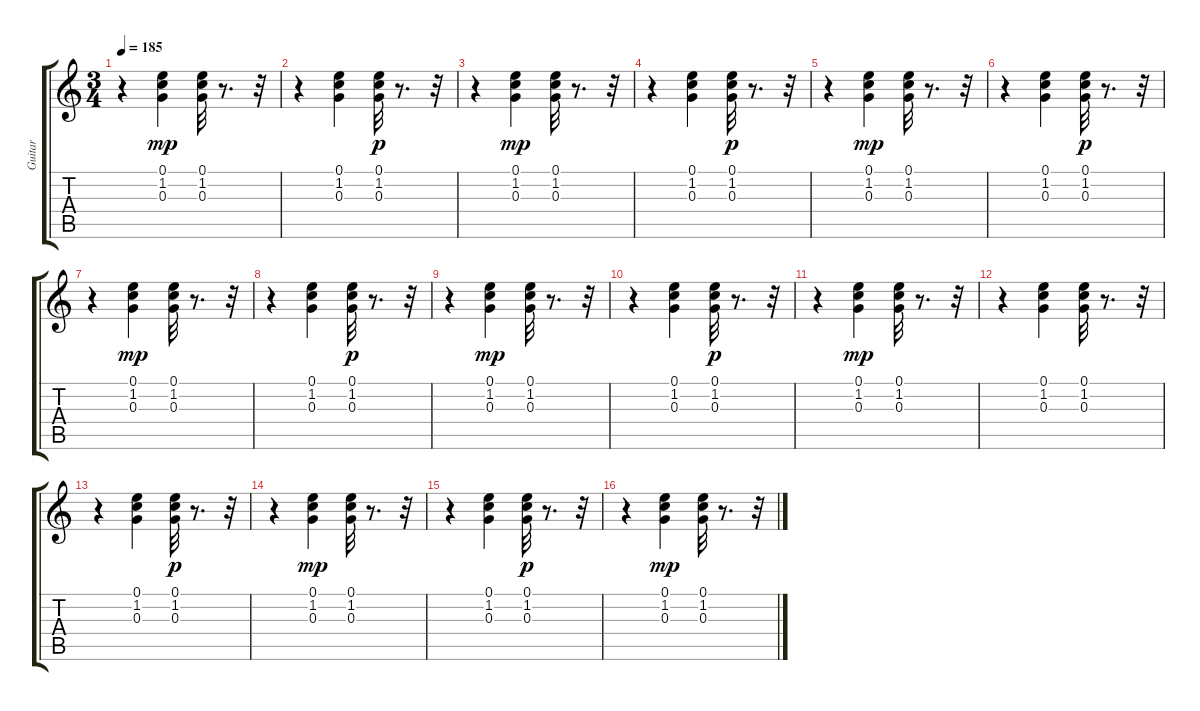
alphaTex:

\track ("Guitar " "Guitar ") {instrument acousticguitarnylon}
\staff {score tabs}
\tuning (E4 B3 G3 D3 A2 E2) {hide}
\ts (3 4)
\tempo 185
\clef g2
\ks c
r.4{dy p} (0.1 1.2 0.3).4{dy mp} (0.1 1.2 0.3).32 r.8{d} r.32 |
r.4 (0.1 1.2 0.3).4 (0.1 1.2 0.3).32{dy p} r.8{d} r.32 |
r.4 (0.1 1.2 0.3).4{dy mp} (0.1 1.2 0.3).32 r.8{d} r.32 |
r.4 (0.1 1.2 0.3).4 (0.1 1.2 0.3).32{dy p} r.8{d} r.32 |
r.4 (0.1 1.2 0.3).4{dy mp} (0.1 1.2 0.3).32 r.8{d} r.32 |
r.4 (0.1 1.2 0.3).4 (0.1 1.2 0.3).32{dy p} r.8{d} r.32 |
r.4 (0.1 1.2 0.3).4{dy mp} (0.1 1.2 0.3).32 r.8{d} r.32 |
r.4 (0.1 1.2 0.3).4 (0.1 1.2 0.3).32{dy p} r.8{d} r.32 |
r.4 (0.1 1.2 0.3).4{dy mp} (0.1 1.2 0.3).32 r.8{d} r.32 |
r.4 (0.1 1.2 0.3).4 (0.1 1.2 0.3).32{dy p} r.8{d} r.32 |
r.4 (0.1 1.2 0.3).4{dy mp} (0.1 1.2 0.3).32 r.8{d} r.32 |
r.4 (0.1 1.2 0.3).4 (0.1 1.2 0.3).32 r.8{d} r.32 |
r.4 (0.1 1.2 0.3).4 (0.1 1.2 0.3).32{dy p} r.8{d} r.32 |
r.4 (0.1 1.2 0.3).4{dy mp} (0.1 1.2 0.3).32 r.8{d} r.32 |
r.4 (0.1 1.2 0.3).4 (0.1 1.2 0.3).32{dy p} r.8{d} r.32 |
r.4 (0.1 1.2 0.3).4{dy mp} (0.1 1.2 0.3).32 r.8{d} r.32
